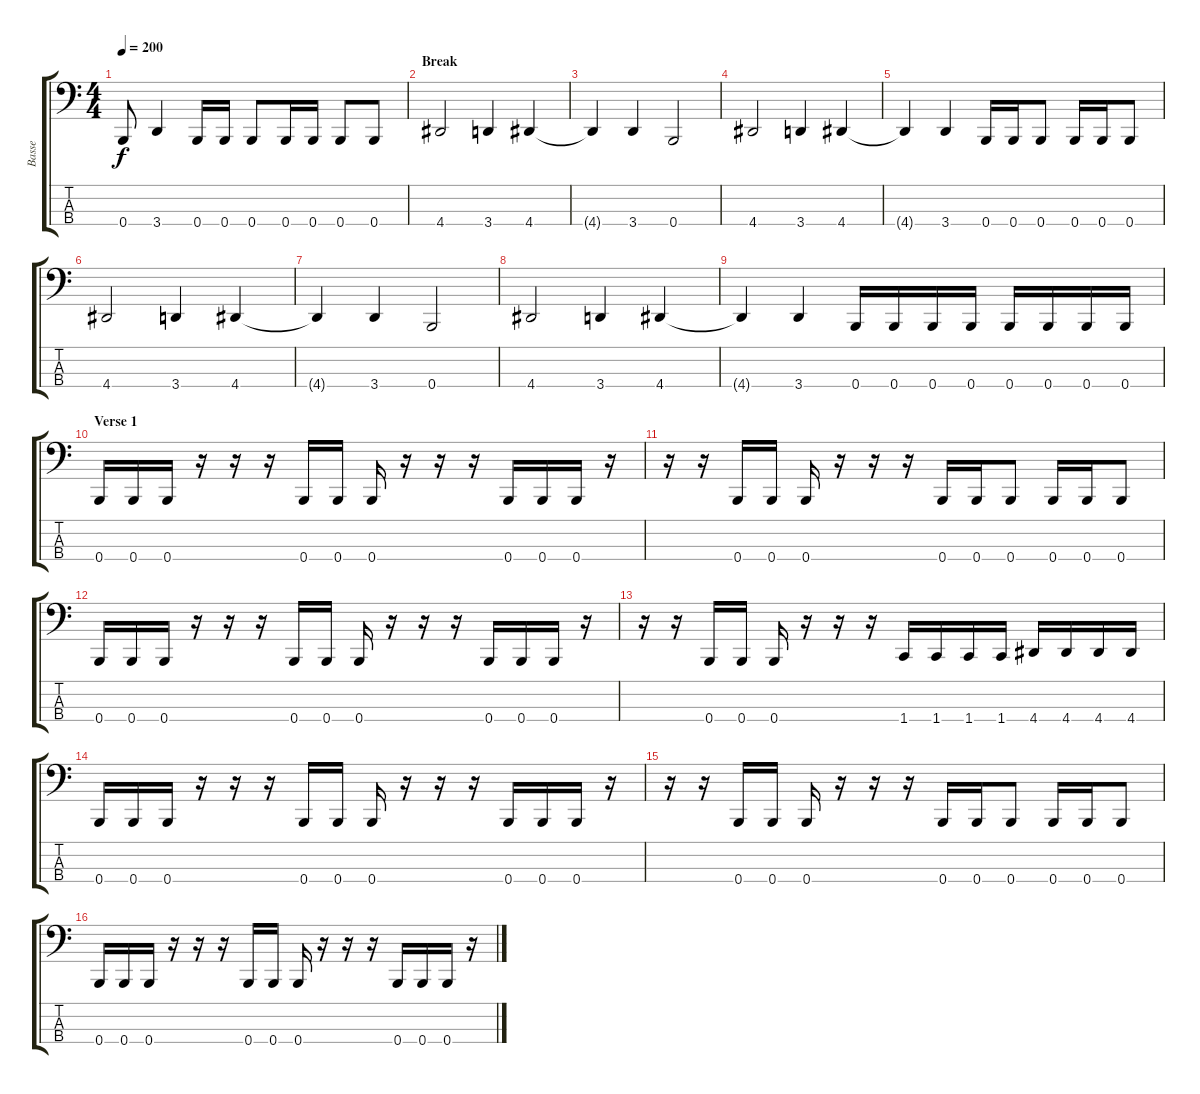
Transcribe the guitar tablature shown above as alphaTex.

\track ("Basse" "Basse") {instrument electricbasspick}
\staff {score tabs}
\tuning (E2 B1 Gb1 B0) {hide}
\ts (4 4)
\tempo 200
\clef f4
\ks c
0.4.8{dy f} 3.4.4 0.4.16 0.4.16 0.4.8 0.4.16 0.4.16 0.4.8 0.4.8 |
\section ("" "Break ")
4.4.2 3.4.4 4.4.4 |
4.4{t}.4 3.4.4 0.4.2 |
4.4.2 3.4.4 4.4.4 |
4.4{t}.4 3.4.4 0.4.16 0.4.16 0.4.8 0.4.16 0.4.16 0.4.8 |
4.4.2 3.4.4 4.4.4 |
4.4{t}.4 3.4.4 0.4.2 |
4.4.2 3.4.4 4.4.4 |
4.4{t}.4 3.4.4 0.4.16 0.4.16 0.4.16 0.4.16 0.4.16 0.4.16 0.4.16 0.4.16 |
\section ("" "Verse 1")
0.4.16 0.4.16 0.4.16 r.16 r.16 r.16 0.4.16 0.4.16 0.4.16 r.16 r.16 r.16 0.4.16 0.4.16 0.4.16 r.16 |
r.16 r.16 0.4.16 0.4.16 0.4.16 r.16 r.16 r.16 0.4.16 0.4.16 0.4.8 0.4.16 0.4.16 0.4.8 |
0.4.16 0.4.16 0.4.16 r.16 r.16 r.16 0.4.16 0.4.16 0.4.16 r.16 r.16 r.16 0.4.16 0.4.16 0.4.16 r.16 |
r.16 r.16 0.4.16 0.4.16 0.4.16 r.16 r.16 r.16 1.4.16 1.4.16 1.4.16 1.4.16 4.4.16 4.4.16 4.4.16 4.4.16 |
0.4.16 0.4.16 0.4.16 r.16 r.16 r.16 0.4.16 0.4.16 0.4.16 r.16 r.16 r.16 0.4.16 0.4.16 0.4.16 r.16 |
r.16 r.16 0.4.16 0.4.16 0.4.16 r.16 r.16 r.16 0.4.16 0.4.16 0.4.8 0.4.16 0.4.16 0.4.8 |
0.4.16 0.4.16 0.4.16 r.16 r.16 r.16 0.4.16 0.4.16 0.4.16 r.16 r.16 r.16 0.4.16 0.4.16 0.4.16 r.16
